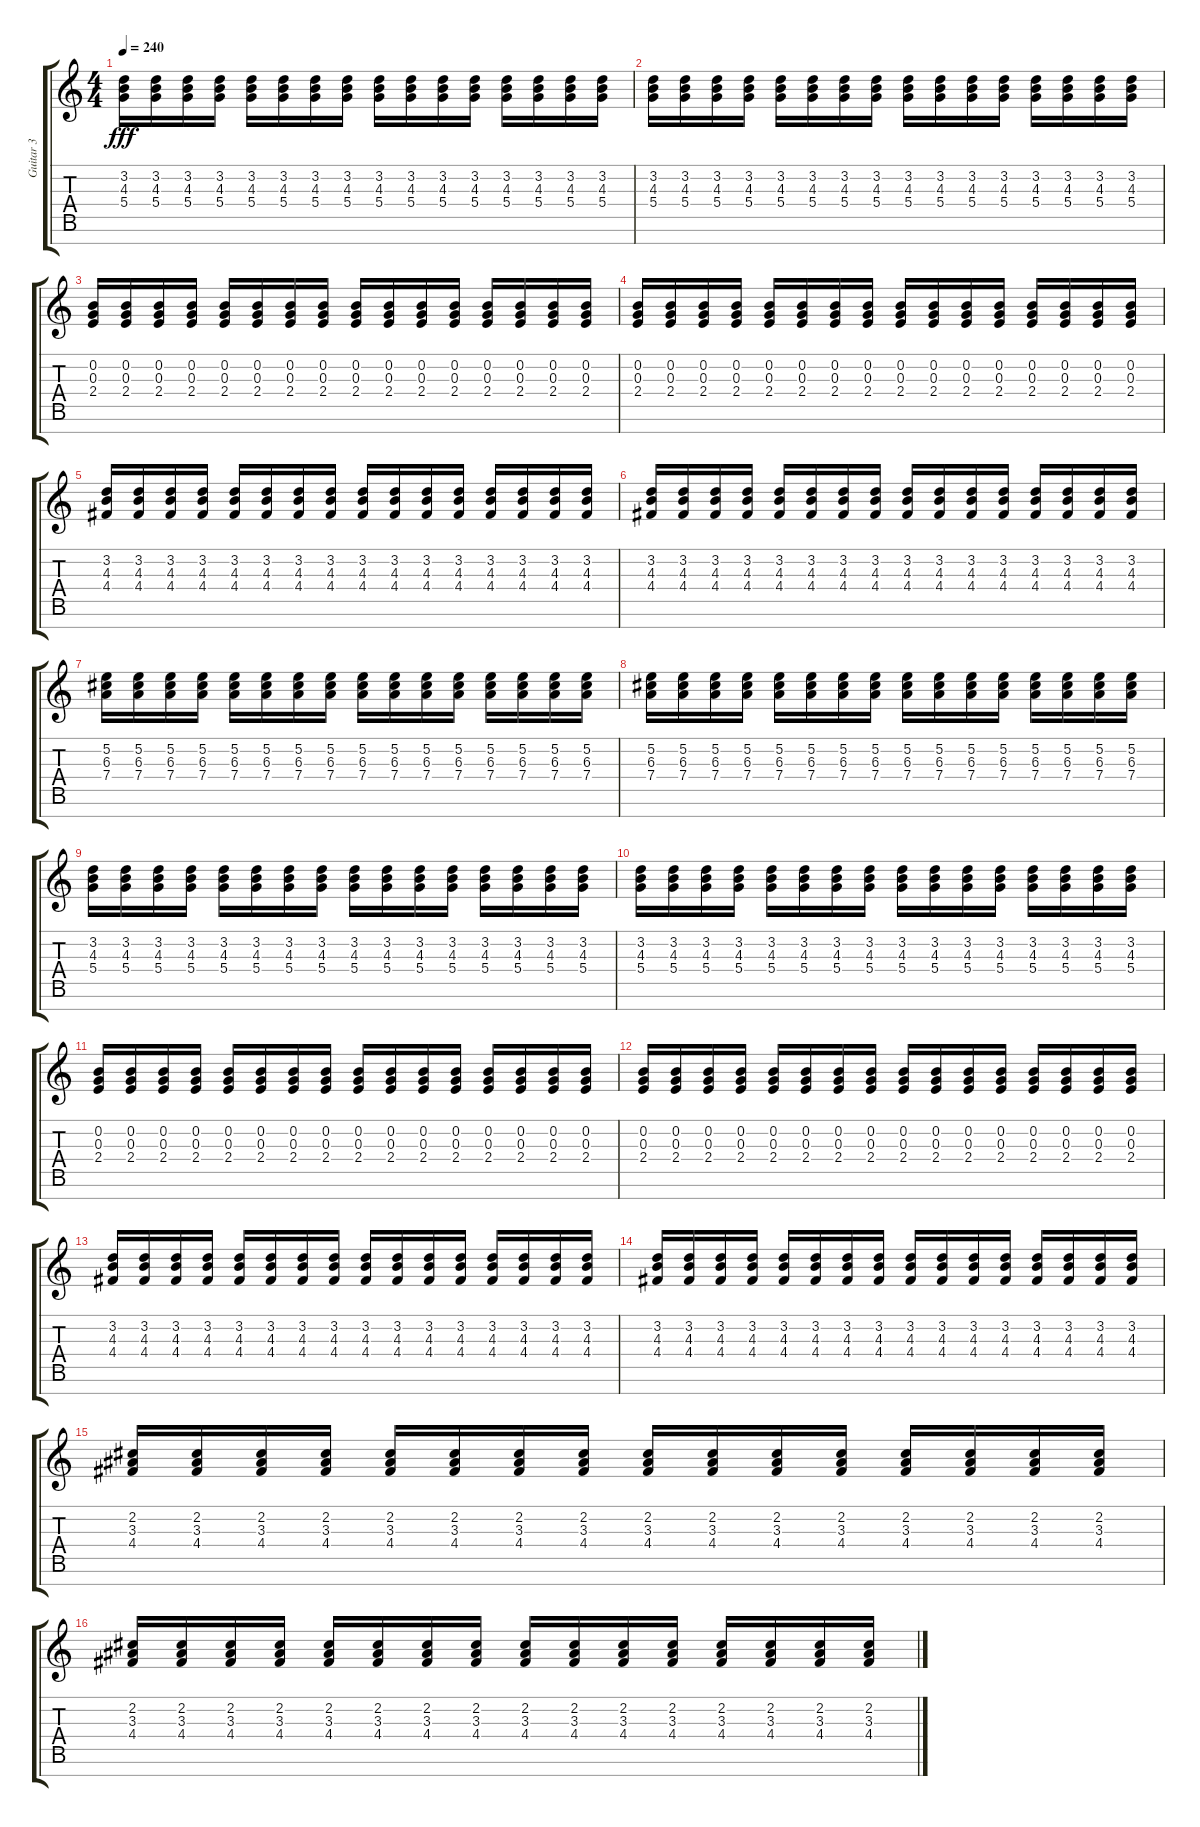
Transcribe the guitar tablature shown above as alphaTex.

\track ("Guitar 3" "Guitar 3") {instrument overdrivenguitar}
\staff {score tabs}
\tuning (E4 B3 G3 D3 A2 E2 B1) {hide}
\ts (4 4)
\tempo 240
\clef g2
\ks c
(3.2 4.3 5.4).16{dy fff} (3.2 4.3 5.4).16 (3.2 4.3 5.4).16 (3.2 4.3 5.4).16 (3.2 4.3 5.4).16 (3.2 4.3 5.4).16 (3.2 4.3 5.4).16 (3.2 4.3 5.4).16 (3.2 4.3 5.4).16 (3.2 4.3 5.4).16 (3.2 4.3 5.4).16 (3.2 4.3 5.4).16 (3.2 4.3 5.4).16 (3.2 4.3 5.4).16 (3.2 4.3 5.4).16 (3.2 4.3 5.4).16 |
(3.2 4.3 5.4).16 (3.2 4.3 5.4).16 (3.2 4.3 5.4).16 (3.2 4.3 5.4).16 (3.2 4.3 5.4).16 (3.2 4.3 5.4).16 (3.2 4.3 5.4).16 (3.2 4.3 5.4).16 (3.2 4.3 5.4).16 (3.2 4.3 5.4).16 (3.2 4.3 5.4).16 (3.2 4.3 5.4).16 (3.2 4.3 5.4).16 (3.2 4.3 5.4).16 (3.2 4.3 5.4).16 (3.2 4.3 5.4).16 |
(0.2 0.3 2.4).16 (0.2 0.3 2.4).16 (0.2 0.3 2.4).16 (0.2 0.3 2.4).16 (0.2 0.3 2.4).16 (0.2 0.3 2.4).16 (0.2 0.3 2.4).16 (0.2 0.3 2.4).16 (0.2 0.3 2.4).16 (0.2 0.3 2.4).16 (0.2 0.3 2.4).16 (0.2 0.3 2.4).16 (0.2 0.3 2.4).16 (0.2 0.3 2.4).16 (0.2 0.3 2.4).16 (0.2 0.3 2.4).16 |
(0.2 0.3 2.4).16 (0.2 0.3 2.4).16 (0.2 0.3 2.4).16 (0.2 0.3 2.4).16 (0.2 0.3 2.4).16 (0.2 0.3 2.4).16 (0.2 0.3 2.4).16 (0.2 0.3 2.4).16 (0.2 0.3 2.4).16 (0.2 0.3 2.4).16 (0.2 0.3 2.4).16 (0.2 0.3 2.4).16 (0.2 0.3 2.4).16 (0.2 0.3 2.4).16 (0.2 0.3 2.4).16 (0.2 0.3 2.4).16 |
(3.2 4.3 4.4).16 (3.2 4.3 4.4).16 (3.2 4.3 4.4).16 (3.2 4.3 4.4).16 (3.2 4.3 4.4).16 (3.2 4.3 4.4).16 (3.2 4.3 4.4).16 (3.2 4.3 4.4).16 (3.2 4.3 4.4).16 (3.2 4.3 4.4).16 (3.2 4.3 4.4).16 (3.2 4.3 4.4).16 (3.2 4.3 4.4).16 (3.2 4.3 4.4).16 (3.2 4.3 4.4).16 (3.2 4.3 4.4).16 |
(3.2 4.3 4.4).16 (3.2 4.3 4.4).16 (3.2 4.3 4.4).16 (3.2 4.3 4.4).16 (3.2 4.3 4.4).16 (3.2 4.3 4.4).16 (3.2 4.3 4.4).16 (3.2 4.3 4.4).16 (3.2 4.3 4.4).16 (3.2 4.3 4.4).16 (3.2 4.3 4.4).16 (3.2 4.3 4.4).16 (3.2 4.3 4.4).16 (3.2 4.3 4.4).16 (3.2 4.3 4.4).16 (3.2 4.3 4.4).16 |
(5.2 6.3 7.4).16 (5.2 6.3 7.4).16 (5.2 6.3 7.4).16 (5.2 6.3 7.4).16 (5.2 6.3 7.4).16 (5.2 6.3 7.4).16 (5.2 6.3 7.4).16 (5.2 6.3 7.4).16 (5.2 6.3 7.4).16 (5.2 6.3 7.4).16 (5.2 6.3 7.4).16 (5.2 6.3 7.4).16 (5.2 6.3 7.4).16 (5.2 6.3 7.4).16 (5.2 6.3 7.4).16 (5.2 6.3 7.4).16 |
(5.2 6.3 7.4).16 (5.2 6.3 7.4).16 (5.2 6.3 7.4).16 (5.2 6.3 7.4).16 (5.2 6.3 7.4).16 (5.2 6.3 7.4).16 (5.2 6.3 7.4).16 (5.2 6.3 7.4).16 (5.2 6.3 7.4).16 (5.2 6.3 7.4).16 (5.2 6.3 7.4).16 (5.2 6.3 7.4).16 (5.2 6.3 7.4).16 (5.2 6.3 7.4).16 (5.2 6.3 7.4).16 (5.2 6.3 7.4).16 |
(3.2 4.3 5.4).16 (3.2 4.3 5.4).16 (3.2 4.3 5.4).16 (3.2 4.3 5.4).16 (3.2 4.3 5.4).16 (3.2 4.3 5.4).16 (3.2 4.3 5.4).16 (3.2 4.3 5.4).16 (3.2 4.3 5.4).16 (3.2 4.3 5.4).16 (3.2 4.3 5.4).16 (3.2 4.3 5.4).16 (3.2 4.3 5.4).16 (3.2 4.3 5.4).16 (3.2 4.3 5.4).16 (3.2 4.3 5.4).16 |
(3.2 4.3 5.4).16 (3.2 4.3 5.4).16 (3.2 4.3 5.4).16 (3.2 4.3 5.4).16 (3.2 4.3 5.4).16 (3.2 4.3 5.4).16 (3.2 4.3 5.4).16 (3.2 4.3 5.4).16 (3.2 4.3 5.4).16 (3.2 4.3 5.4).16 (3.2 4.3 5.4).16 (3.2 4.3 5.4).16 (3.2 4.3 5.4).16 (3.2 4.3 5.4).16 (3.2 4.3 5.4).16 (3.2 4.3 5.4).16 |
(0.2 0.3 2.4).16 (0.2 0.3 2.4).16 (0.2 0.3 2.4).16 (0.2 0.3 2.4).16 (0.2 0.3 2.4).16 (0.2 0.3 2.4).16 (0.2 0.3 2.4).16 (0.2 0.3 2.4).16 (0.2 0.3 2.4).16 (0.2 0.3 2.4).16 (0.2 0.3 2.4).16 (0.2 0.3 2.4).16 (0.2 0.3 2.4).16 (0.2 0.3 2.4).16 (0.2 0.3 2.4).16 (0.2 0.3 2.4).16 |
(0.2 0.3 2.4).16 (0.2 0.3 2.4).16 (0.2 0.3 2.4).16 (0.2 0.3 2.4).16 (0.2 0.3 2.4).16 (0.2 0.3 2.4).16 (0.2 0.3 2.4).16 (0.2 0.3 2.4).16 (0.2 0.3 2.4).16 (0.2 0.3 2.4).16 (0.2 0.3 2.4).16 (0.2 0.3 2.4).16 (0.2 0.3 2.4).16 (0.2 0.3 2.4).16 (0.2 0.3 2.4).16 (0.2 0.3 2.4).16 |
(3.2 4.3 4.4).16 (3.2 4.3 4.4).16 (3.2 4.3 4.4).16 (3.2 4.3 4.4).16 (3.2 4.3 4.4).16 (3.2 4.3 4.4).16 (3.2 4.3 4.4).16 (3.2 4.3 4.4).16 (3.2 4.3 4.4).16 (3.2 4.3 4.4).16 (3.2 4.3 4.4).16 (3.2 4.3 4.4).16 (3.2 4.3 4.4).16 (3.2 4.3 4.4).16 (3.2 4.3 4.4).16 (3.2 4.3 4.4).16 |
(3.2 4.3 4.4).16 (3.2 4.3 4.4).16 (3.2 4.3 4.4).16 (3.2 4.3 4.4).16 (3.2 4.3 4.4).16 (3.2 4.3 4.4).16 (3.2 4.3 4.4).16 (3.2 4.3 4.4).16 (3.2 4.3 4.4).16 (3.2 4.3 4.4).16 (3.2 4.3 4.4).16 (3.2 4.3 4.4).16 (3.2 4.3 4.4).16 (3.2 4.3 4.4).16 (3.2 4.3 4.4).16 (3.2 4.3 4.4).16 |
(2.2 3.3 4.4).16 (2.2 3.3 4.4).16 (2.2 3.3 4.4).16 (2.2 3.3 4.4).16 (2.2 3.3 4.4).16 (2.2 3.3 4.4).16 (2.2 3.3 4.4).16 (2.2 3.3 4.4).16 (2.2 3.3 4.4).16 (2.2 3.3 4.4).16 (2.2 3.3 4.4).16 (2.2 3.3 4.4).16 (2.2 3.3 4.4).16 (2.2 3.3 4.4).16 (2.2 3.3 4.4).16 (2.2 3.3 4.4).16 |
(2.2 3.3 4.4).16 (2.2 3.3 4.4).16 (2.2 3.3 4.4).16 (2.2 3.3 4.4).16 (2.2 3.3 4.4).16 (2.2 3.3 4.4).16 (2.2 3.3 4.4).16 (2.2 3.3 4.4).16 (2.2 3.3 4.4).16 (2.2 3.3 4.4).16 (2.2 3.3 4.4).16 (2.2 3.3 4.4).16 (2.2 3.3 4.4).16 (2.2 3.3 4.4).16 (2.2 3.3 4.4).16 (2.2 3.3 4.4).16
